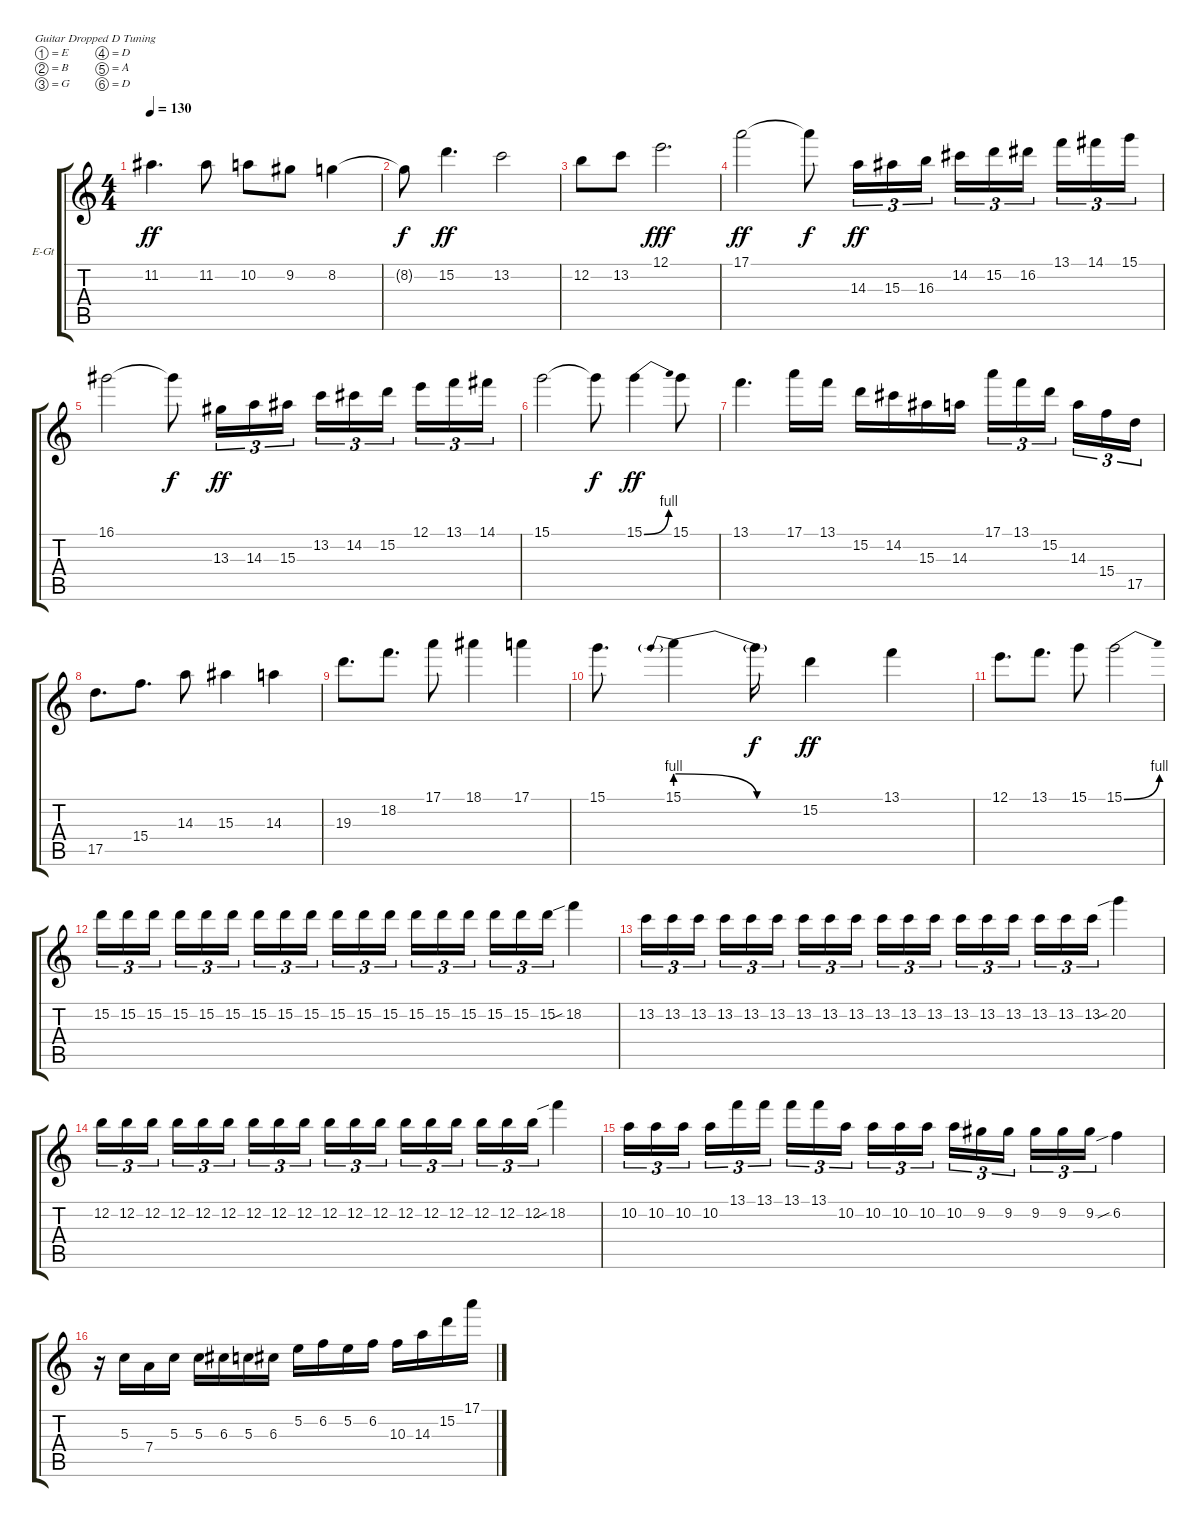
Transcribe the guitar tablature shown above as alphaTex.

\bracketExtendMode groupsimilarinstruments
\firstSystemTrackNameOrientation horizontal
\otherSystemsTrackNameOrientation horizontal
\track ("Guitar (Synyster)" "E-Gt") {instrument distortionguitar}
\staff {score tabs}
\tuning (E4 B3 G3 D3 A2 D2)
\ts (4 4)
\tempo 130
\clef g2
\ks c
11.2.4{d dy ff} 11.2.8 10.2.8 9.2.8 8.2.4 |
8.2{t}.8{dy f} 15.2.4{d dy ff} 13.2.2 |
12.2.8 13.2.8 12.1.2{d dy fff} |
17.1.2{dy ff} 17.1{t}.8{dy f} 14.3.16{tu (3 2) dy ff} 15.3.16{tu (3 2)} 16.3.16{tu (3 2)} 14.2.16{tu (3 2)} 15.2.16{tu (3 2)} 16.2.16{tu (3 2)} 13.1.16{tu (3 2)} 14.1.16{tu (3 2)} 15.1.16{tu (3 2)} |
16.1.2 16.1{t}.8{dy f} 13.3.16{tu (3 2) dy ff} 14.3.16{tu (3 2)} 15.3.16{tu (3 2)} 13.2.16{tu (3 2)} 14.2.16{tu (3 2)} 15.2.16{tu (3 2)} 12.1.16{tu (3 2)} 13.1.16{tu (3 2)} 14.1.16{tu (3 2)} |
15.1.2 15.1{t}.8{dy f} 15.1{be (bend 0 0 60 4)}.4{dy ff} 15.1.8 |
13.1.4{d} 17.1.16 13.1.16 15.2.16 14.2.16 15.3.16 14.3.16 17.1.16{tu (3 2)} 13.1.16{tu (3 2)} 15.2.16{tu (3 2)} 14.3.16{tu (3 2)} 15.4.16{tu (3 2)} 17.5.16{tu (3 2)} |
17.5.8{d} 15.4.8{d} 14.3.8 15.3.4 14.3.4 |
19.3.8{d} 18.2.8{d} 17.1.8 18.1.4 17.1.4 |
15.1.8{d} 15.1{be (prebendrelease 0 4 60 0)}.4 15.1{be (hold 0 0 60 0) t}.16{dy f} 15.2.4{dy ff} 13.1.4 |
12.1.8{d} 13.1.8{d} 15.1.8 15.1{be (bend 0 0 60 4)}.2 |
15.2.16{tu (3 2)} 15.2.16{tu (3 2)} 15.2.16{tu (3 2)} 15.2.16{tu (3 2)} 15.2.16{tu (3 2)} 15.2.16{tu (3 2)} 15.2.16{tu (3 2)} 15.2.16{tu (3 2)} 15.2.16{tu (3 2)} 15.2.16{tu (3 2)} 15.2.16{tu (3 2)} 15.2.16{tu (3 2)} 15.2.16{tu (3 2)} 15.2.16{tu (3 2)} 15.2.16{tu (3 2)} 15.2.16{tu (3 2)} 15.2.16{tu (3 2)} 15.2.16{tu (3 2)} 18.2{sib}.4 |
13.2.16{tu (3 2)} 13.2.16{tu (3 2)} 13.2.16{tu (3 2)} 13.2.16{tu (3 2)} 13.2.16{tu (3 2)} 13.2.16{tu (3 2)} 13.2.16{tu (3 2)} 13.2.16{tu (3 2)} 13.2.16{tu (3 2)} 13.2.16{tu (3 2)} 13.2.16{tu (3 2)} 13.2.16{tu (3 2)} 13.2.16{tu (3 2)} 13.2.16{tu (3 2)} 13.2.16{tu (3 2)} 13.2.16{tu (3 2)} 13.2.16{tu (3 2)} 13.2.16{tu (3 2)} 20.2{sib}.4 |
12.2.16{tu (3 2)} 12.2.16{tu (3 2)} 12.2.16{tu (3 2)} 12.2.16{tu (3 2)} 12.2.16{tu (3 2)} 12.2.16{tu (3 2)} 12.2.16{tu (3 2)} 12.2.16{tu (3 2)} 12.2.16{tu (3 2)} 12.2.16{tu (3 2)} 12.2.16{tu (3 2)} 12.2.16{tu (3 2)} 12.2.16{tu (3 2)} 12.2.16{tu (3 2)} 12.2.16{tu (3 2)} 12.2.16{tu (3 2)} 12.2.16{tu (3 2)} 12.2.16{tu (3 2)} 18.2{sib}.4 |
10.2.16{tu (3 2)} 10.2.16{tu (3 2)} 10.2.16{tu (3 2)} 10.2.16{tu (3 2)} 13.1.16{tu (3 2)} 13.1.16{tu (3 2)} 13.1.16{tu (3 2)} 13.1.16{tu (3 2)} 10.2.16{tu (3 2)} 10.2.16{tu (3 2)} 10.2.16{tu (3 2)} 10.2.16{tu (3 2)} 10.2.16{tu (3 2)} 9.2.16{tu (3 2)} 9.2.16{tu (3 2)} 9.2.16{tu (3 2)} 9.2.16{tu (3 2)} 9.2.16{tu (3 2)} 6.2{sib}.4 |
r.16 5.3.16 7.4.16 5.3.16 5.3.16 6.3.16 5.3.16 6.3.16 5.2.16 6.2.16 5.2.16 6.2.16 10.3.16 14.3.16 15.2.16 17.1.16
